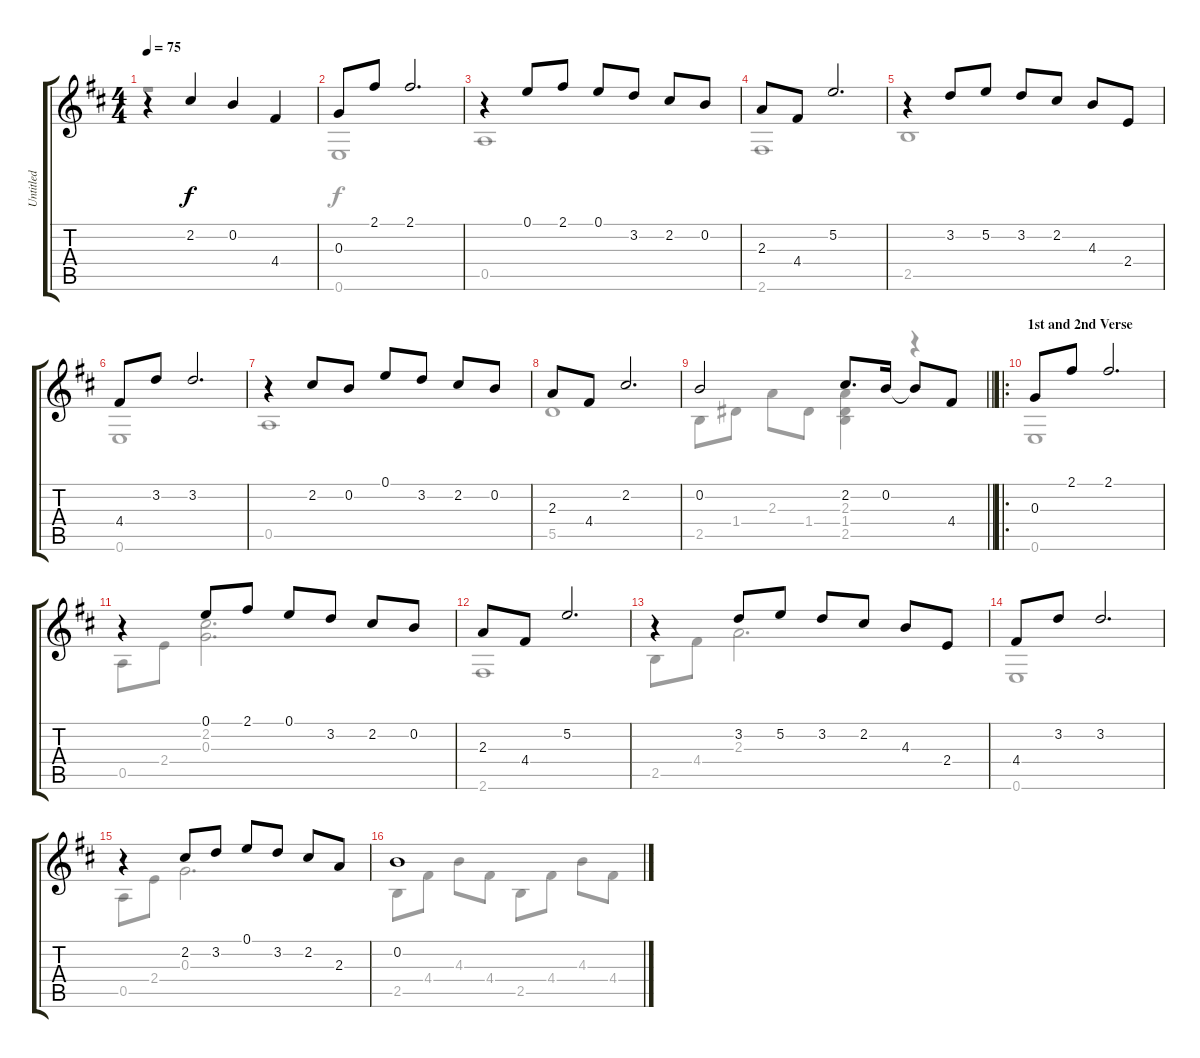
\track ("Untitled" "Untitled") {instrument acousticguitarnylon}
\staff {score tabs}
\tuning (E4 B3 G3 D3 A2 E2) {hide}
\voice
\ts (4 4)
\tempo 75
\clef g2
\ks d
r.4{dy f instrument acousticguitarnylon} 2.2.4 0.2.4 4.4.4 |
0.3.8 2.1.8 2.1.2{d} |
r.4 0.1.8 2.1.8 0.1.8 3.2.8 2.2.8 0.2.8 |
2.3.8 4.4.8 5.2.2{d} |
r.4 3.2.8 5.2.8 3.2.8 2.2.8 4.3.8 2.4.8 |
4.4.8 3.2.8 3.2.2{d} |
r.4 2.2.8 0.2.8 0.1.8 3.2.8 2.2.8 0.2.8 |
2.3.8 4.4.8 2.2.2{d} |
\barLineRight lightlight
0.2.2 2.2.8{d} 0.2.16 0.2{t}.8 4.4.8 |
\ro
\section ("" "1st and 2nd Verse")
0.3.8 2.1.8 2.1.2{d} |
r.4 0.1.8 2.1.8 0.1.8 3.2.8 2.2.8 0.2.8 |
2.3.8 4.4.8 5.2.2{d} |
r.4 3.2.8 5.2.8 3.2.8 2.2.8 4.3.8 2.4.8 |
4.4.8 3.2.8 3.2.2{d} |
r.4 2.2.8 3.2.8 0.1.8 3.2.8 2.2.8 2.3.8 |
0.2.1
\voice
\clef g2
\ottava regular
\simile none
\ks d
r.1{dy f} |
0.6.1 |
0.5.1 |
2.6.1 |
2.5.1 |
0.6.1 |
0.5.1 |
5.5.1 |
\barLineRight lightlight
2.5.8 1.4.8 2.3.8 1.4.8 (2.3 1.4 2.5).4 r.4 |
0.6.1 |
0.5.8 2.4.8 (2.2 0.3).2{d} |
2.6.1 |
2.5.8 4.4.8 2.3.2{d} |
0.6.1 |
0.5.8 2.4.8 0.3.2{d} |
2.5.8 4.4.8 4.3.8 4.4.8 2.5.8 4.4.8 4.3.8 4.4.8
